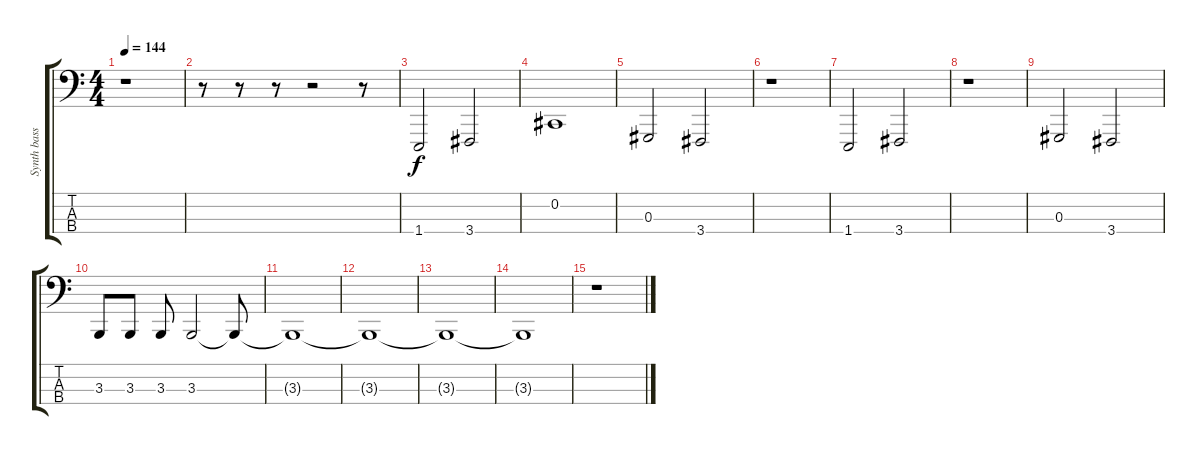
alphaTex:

\track ("Synth bass" "Synth bass") {instrument lead8bassandlead}
\staff {score tabs}
\tuning (Gb2 Db2 Ab1 Eb1) {hide}
\ts (4 4)
\tempo 144
\clef f4
\ks c
r.1{dy f} |
r.8 r.8 r.8 r.2 r.8 |
1.4.2 3.4.2 |
0.2.1 |
0.3.2 3.4.2 |
r.1 |
1.4.2 3.4.2 |
r.1 |
0.3.2 3.4.2 |
3.3.8 3.3.8 3.3.8 3.3.2 3.3{t}.8 |
3.3{t}.1 |
3.3{t}.1 |
3.3{t}.1 |
3.3{t}.1 |
r.1
